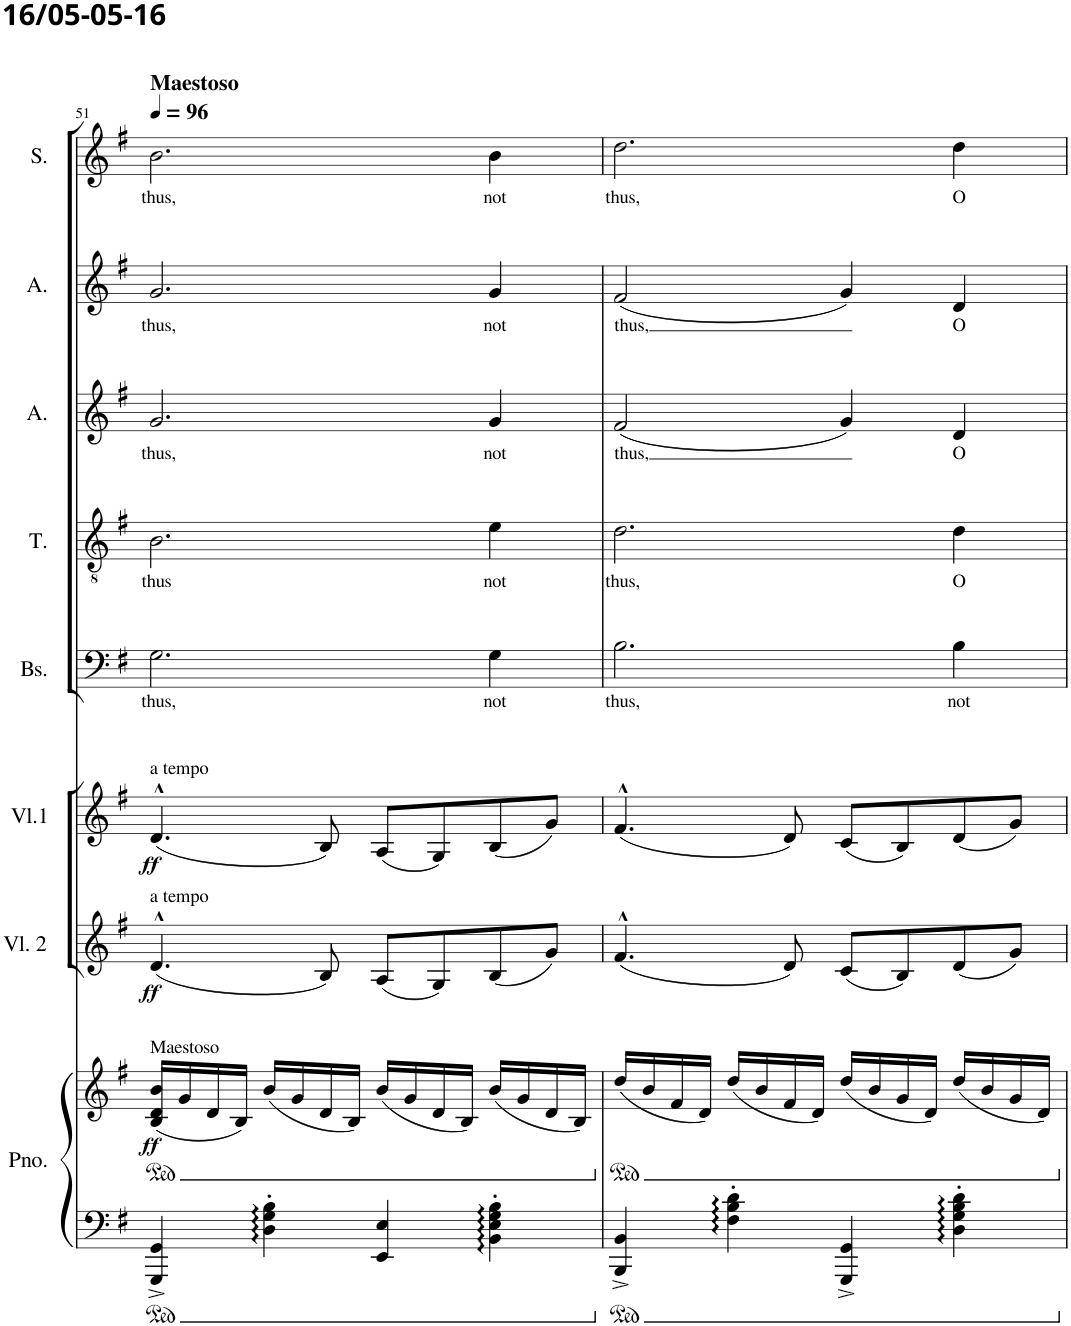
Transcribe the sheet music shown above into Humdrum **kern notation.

**kern	**kern	**dynam	**kern	**dynam	**kern	**dynam	**kern	**text	**kern	**text	**kern	**text	**kern	**text	**kern	**text
*part8	*part8	*part8	*part7	*part7	*part6	*part6	*part5	*part5	*part4	*part4	*part3	*part3	*part2	*part2	*part1	*part1
*staff9	*staff8	*staff8/9	*staff7	*staff7	*staff6	*staff6	*staff5	*staff5	*staff4	*staff4	*staff3	*staff3	*staff2	*staff2	*staff1	*staff1
*I"Piano	*	*	*I"Viool 2	*	*I"Viool 1	*	*I"Bas	*	*I"Tenor	*	*I"Alt	*	*I"Alt	*	*I"Sopraan	*
*I'Pno.	*	*	*I'Vl. 2	*	*I'Vl.1	*	*I'Bs.	*	*I'T.	*	*I'A.	*	*I'A.	*	*I'S.	*
!!LO:PB:g=z
*clefF4	*clefG2	*	*clefG2	*	*clefG2	*	*clefF4	*	*clefGv2	*	*clefG2	*	*clefG2	*	*clefG2	*
*k[f#]	*k[f#]	*	*k[f#]	*	*k[f#]	*	*k[f#]	*	*k[f#]	*	*k[f#]	*	*k[f#]	*	*k[f#]	*
*M4/4	*M4/4	*	*M4/4	*	*M4/4	*	*M4/4	*	*M4/4	*	*M4/4	*	*M4/4	*	*M4/4	*
*MM96	*MM96	*	*MM96	*	*MM96	*	*MM96	*	*MM96	*	*MM96	*	*MM96	*	*MM96	*
*	*ped	*	*	*	*	*	*	*	*	*	*	*	*	*	*	*
=51	=51	=51	=51	=51	=51	=51	=51	=51	=51	=51	=51	=51	=51	=51	=51	=51
!	!	!	!	!	!	!	!	!	!	!	!	!	!	!	!LO:TX:a:B:t=Maestoso	!
!	!	!	!	!	!LO:TX:a:t=a tempo	!	!	!	!	!	!	!	!	!	!	!
!	!	!	!LO:TX:a:t=a tempo	!	!	!	!	!	!	!	!	!	!	!	!	!
!	!LO:TX:a:t=Maestoso	!	!	!	!	!	!	!	!	!	!	!	!	!	!	!
!	!	!LO:DY:b	!	!LO:DY:b	!	!LO:DY:b	!	!LO:LY:b	!	!LO:LY:b	!	!LO:LY:b	!	!LO:LY:b	!	!LO:LY:b
4GGG/^ 4GG/^	(16B/ 16d/ 16b/LL	ff	(4.d^^/	ff	(4.d^^/	ff	2.G\	thus,	2.B\	thus	2.g/	thus,	2.g/	thus,	2.b\	thus,
.	16g/	.	.	.	.	.	.	.	.	.	.	.	.	.	.	.
.	16d/	.	.	.	.	.	.	.	.	.	.	.	.	.	.	.
.	16B/JJ)	.	.	.	.	.	.	.	.	.	.	.	.	.	.	.
4D\' 4G\' 4B\'	(16b/LL	.	.	.	.	.	.	.	.	.	.	.	.	.	.	.
.	16g/	.	.	.	.	.	.	.	.	.	.	.	.	.	.	.
.	16d/	.	8B/)	.	8B/)	.	.	.	.	.	.	.	.	.	.	.
.	16B/JJ)	.	.	.	.	.	.	.	.	.	.	.	.	.	.	.
4EE/ 4E/	(16b/LL	.	(8A/L	.	(8A/L	.	.	.	.	.	.	.	.	.	.	.
.	16g/	.	.	.	.	.	.	.	.	.	.	.	.	.	.	.
.	16d/	.	8G/)	.	8G/)	.	.	.	.	.	.	.	.	.	.	.
.	16B/JJ)	.	.	.	.	.	.	.	.	.	.	.	.	.	.	.
!	!	!	!	!	!	!	!	!LO:LY:b	!	!LO:LY:b	!	!LO:LY:b	!	!LO:LY:b	!	!LO:LY:b
4BB\' 4E\' 4G\' 4B\'	(16b/LL	.	(8B/	.	(8B/	.	4G\	not	4e\	not	4g/	not	4g/	not	4b\	not
.	16g/	.	.	.	.	.	.	.	.	.	.	.	.	.	.	.
.	16d/	.	8g/J)	.	8g/J)	.	.	.	.	.	.	.	.	.	.	.
.	16B/JJ)	.	.	.	.	.	.	.	.	.	.	.	.	.	.	.
=52	=52	=52	=52	=52	=52	=52	=52	=52	=52	=52	=52	=52	=52	=52	=52	=52
*	*Xped	*	*	*	*	*	*	*	*	*	*	*	*	*	*	*
*	*ped	*	*	*	*	*	*	*	*	*	*	*	*	*	*	*
!	!	!	!	!	!	!	!	!LO:LY:b	!	!LO:LY:b	!	!LO:LY:b	!	!LO:LY:b	!	!LO:LY:b
4BBB/^ 4BB/^	(16dd/LL	.	(4.f#^^/	.	(4.f#^^/	.	2.B\	thus,	2.d\	thus,	(2f#/	thus,	(2f#/	thus,	2.dd\	thus,
.	16b/	.	.	.	.	.	.	.	.	.	.	.	.	.	.	.
.	16f#/	.	.	.	.	.	.	.	.	.	.	.	.	.	.	.
.	16d/JJ)	.	.	.	.	.	.	.	.	.	.	.	.	.	.	.
4F#\' 4B\' 4d\'	(16dd/LL	.	.	.	.	.	.	.	.	.	.	.	.	.	.	.
.	16b/	.	.	.	.	.	.	.	.	.	.	.	.	.	.	.
.	16f#/	.	8d/)	.	8d/)	.	.	.	.	.	.	.	.	.	.	.
.	16d/JJ)	.	.	.	.	.	.	.	.	.	.	.	.	.	.	.
4GGG/^ 4GG/^	(16dd/LL	.	(8c/L	.	(8c/L	.	.	.	.	.	4g/)	.	4g/)	.	.	.
.	16b/	.	.	.	.	.	.	.	.	.	.	.	.	.	.	.
.	16g/	.	8B/)	.	8B/)	.	.	.	.	.	.	.	.	.	.	.
.	16d/JJ)	.	.	.	.	.	.	.	.	.	.	.	.	.	.	.
!	!	!	!	!	!	!	!	!LO:LY:b	!	!LO:LY:b	!	!LO:LY:b	!	!LO:LY:b	!	!LO:LY:b
4D\' 4G\' 4B\' 4d\'	(16dd/LL	.	(8d/	.	(8d/	.	4B\	not	4d\	O	4d/	O	4d/	O	4dd\	O
.	16b/	.	.	.	.	.	.	.	.	.	.	.	.	.	.	.
.	16g/	.	8g/J)	.	8g/J)	.	.	.	.	.	.	.	.	.	.	.
.	16d/JJ)	.	.	.	.	.	.	.	.	.	.	.	.	.	.	.
*	*Xped	*	*	*	*	*	*	*	*	*	*	*	*	*	*	*
=	=	=	=	=	=	=	=	=	=	=	=	=	=	=	=	=
*-	*-	*-	*-	*-	*-	*-	*-	*-	*-	*-	*-	*-	*-	*-	*-	*-
